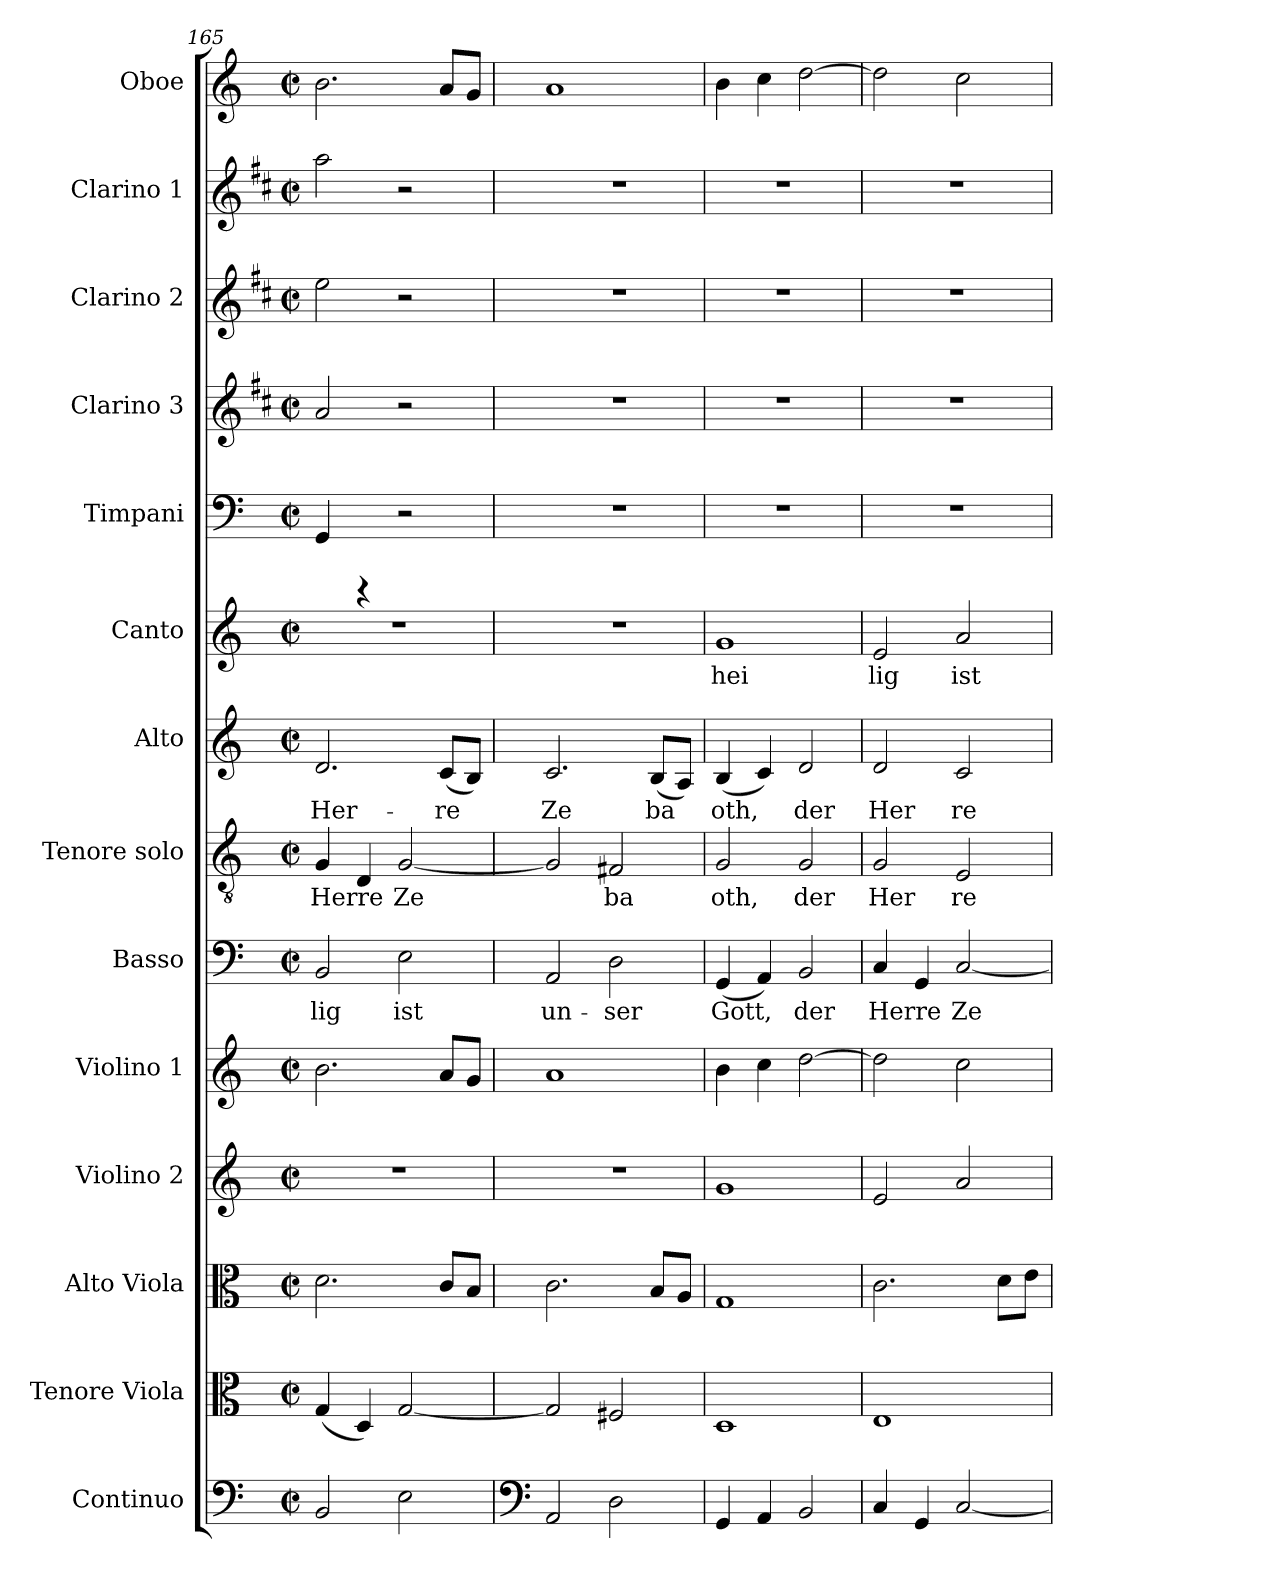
**kern	**kern	**kern	**kern	**kern	**kern	**text	**kern	**text	**kern	**text	**kern	**text	**kern	**kern	**kern	**kern	**kern
*part14	*part13	*part12	*part11	*part10	*part9	*part9	*part8	*part8	*part7	*part7	*part6	*part6	*part5	*part4	*part3	*part2	*part1
*staff14	*staff13	*staff12	*staff11	*staff10	*staff9	*staff9	*staff8	*staff8	*staff7	*staff7	*staff6	*staff6	*staff5	*staff4	*staff3	*staff2	*staff1
*I"Continuo	*I"Tenore Viola	*I"Alto Viola	*I"Violino 2	*I"Violino 1	*I"Basso	*	*I"Tenore solo	*	*I"Alto	*	*I"Canto	*	*I"Timpani	*I"Clarino 3	*I"Clarino 2	*I"Clarino 1	*I"Oboe
*I'Continuo	*I'Tenore Viola	*I'Alto Viola	*I'Violino 2	*I'Violino 1	*I'Basso	*	*I'Tenore	*	*I'Alto	*	*I'Canto	*	*I'Timpani	*I'Clarino 3	*I'Clarino 2	*I'Clarino 1	*I'Oboe
*clefF4	*clefC3	*clefC3	*clefG2	*clefG2	*clefF4	*	*clefGv2	*	*clefG2	*	*clefG2	*	*clefF4	*clefG2	*clefG2	*clefG2	*clefG2
*	*	*	*	*	*	*	*	*	*	*	*	*	*	*ITrd1c2	*ITrd1c2	*ITrd1c2	*
*k[]	*k[]	*k[]	*k[]	*k[]	*k[]	*	*k[]	*	*k[]	*	*k[]	*	*k[]	*k[]	*k[]	*k[]	*k[]
*C:	*C:	*C:	*C:	*C:	*C:	*	*C:	*	*C:	*	*C:	*	*C:	*C:	*C:	*C:	*C:
*M2/2	*M2/2	*M2/2	*M2/2	*M2/2	*M2/2	*	*M2/2	*	*M2/2	*	*M2/2	*	*M2/2	*M2/2	*M2/2	*M2/2	*M2/2
*met(c|)	*met(c|)	*met(c|)	*met(c|)	*met(c|)	*met(c|)	*	*met(c|)	*	*met(c|)	*	*met(c|)	*	*met(c|)	*met(c|)	*met(c|)	*met(c|)	*met(c|)
=165	=165	=165	=165	=165	=165	=165	=165	=165	=165	=165	=165	=165	=165	=165	=165	=165	=165
!	!	!	!	!	!	!LO:LY:b:cj	!	!LO:LY:b	!	!LO:LY:b:cj	!	!	!	!	!	!	!
2BB/	(<4G/	2.d\	1r	2.b\	2BB/	-lig	4G/	Herre	2.d/	Her-	1r	.	4GG/	2g/	2dd\	2gg\	2.b\
!	!	!	!	!	!	!	!	!LO:LY:b	!	!	!	!	!	!	!	!	!
.	4D/)	.	.	.	.	.	4D/	.	.	.	.	.	4rCCC	.	.	.	.
!	!	!	!	!	!	!LO:LY:b:cj	!	!LO:LY:b	!	!	!	!	!	!	!	!	!
2E\	[<2G/	.	.	.	2E\	ist	[<2G/	Ze	.	.	.	.	2r	2r	2r	2r	.
!	!	!	!	!	!	!	!	!	!	!LO:LY:b:cj	!	!	!	!	!	!	!
.	.	8c/L	.	8a/L	.	.	.	.	(>8c/L	-re	.	.	.	.	.	.	8a/L
!	!	!	!	!	!	!	!	!	!	!LO:LY:b:cj	!	!	!	!	!	!	!
.	.	8B/J	.	8g/J	.	.	.	.	8B/J)	.	.	.	.	.	.	.	8g/J
!!LO:PB:g=z
=166	=166	=166	=166	=166	=166	=166	=166	=166	=166	=166	=166	=166	=166	=166	=166	=166	=166
*clefF4	*	*	*	*	*	*	*	*	*	*	*	*	*	*	*	*	*
!	!	!	!	!	!	!LO:LY:b:cj	!	!LO:LY:b	!	!LO:LY:b:cj	!	!	!	!	!	!	!
2AA/	2G/]	2.c\	1r	1a	2AA/	un-	2G/]	.	2.c/	Ze	1r	.	1r	1r	1r	1r	1a
!	!	!	!	!	!	!LO:LY:b:cj	!	!LO:LY:b	!	!	!	!	!	!	!	!	!
2D\	2F#X/	.	.	.	2D\	-ser	2F#X/	ba	.	.	.	.	.	.	.	.	.
!	!	!	!	!	!	!	!	!	!	!LO:LY:b:cj	!	!	!	!	!	!	!
.	.	8B/L	.	.	.	.	.	.	(>8B/L	ba	.	.	.	.	.	.	.
!	!	!	!	!	!	!	!	!	!	!LO:LY:b:cj	!	!	!	!	!	!	!
.	.	8A/J	.	.	.	.	.	.	8A/J)	.	.	.	.	.	.	.	.
=167	=167	=167	=167	=167	=167	=167	=167	=167	=167	=167	=167	=167	=167	=167	=167	=167	=167
!	!	!	!	!	!	!LO:LY:b:cj	!	!LO:LY:b	!	!LO:LY:b:cj	!	!LO:LY:b:cj	!	!	!	!	!
4GG/	1D	1G	1g	4b\	(<4GG/	Gott,	2G/	oth,	(<4B/	oth,	1g	hei	1r	1r	1r	1r	4b\
!	!	!	!	!	!	!LO:LY:b:cj	!	!	!	!LO:LY:b:cj	!	!	!	!	!	!	!
4AA/	.	.	.	4cc\	4AA/)	.	.	.	4c/)	.	.	.	.	.	.	.	4cc\
!	!	!	!	!	!	!LO:LY:b:cj	!	!LO:LY:b	!	!LO:LY:b:cj	!	!	!	!	!	!	!
2BB/	.	.	.	[>2dd\	2BB/	der	2G/	der	2d/	der	.	.	.	.	.	.	[>2dd\
=168	=168	=168	=168	=168	=168	=168	=168	=168	=168	=168	=168	=168	=168	=168	=168	=168	=168
!	!	!	!	!	!	!LO:LY:b:cj	!	!LO:LY:b	!	!LO:LY:b:cj	!	!LO:LY:b:cj	!	!	!	!	!
4C/	1E	2.c\	2e/	2dd\]	4C/	Herre	2G/	Her	2d/	Her	2e/	lig	1r	1r	1r	1r	2dd\]
!	!	!	!	!	!	!LO:LY:b:cj	!	!	!	!	!	!	!	!	!	!	!
4GG/	.	.	.	.	4GG/	.	.	.	.	.	.	.	.	.	.	.	.
!	!	!	!	!	!	!LO:LY:b:cj	!	!LO:LY:b	!	!LO:LY:b:cj	!	!LO:LY:b:cj	!	!	!	!	!
[<2C/	.	.	2a/	2cc\	[<2C/	Ze	2E/	re	2c/	re	2a/	ist	.	.	.	.	2cc\
.	.	8d\L	.	.	.	.	.	.	.	.	.	.	.	.	.	.	.
.	.	8e\J	.	.	.	.	.	.	.	.	.	.	.	.	.	.	.
=	=	=	=	=	=	=	=	=	=	=	=	=	=	=	=	=	=
*-	*-	*-	*-	*-	*-	*-	*-	*-	*-	*-	*-	*-	*-	*-	*-	*-	*-
